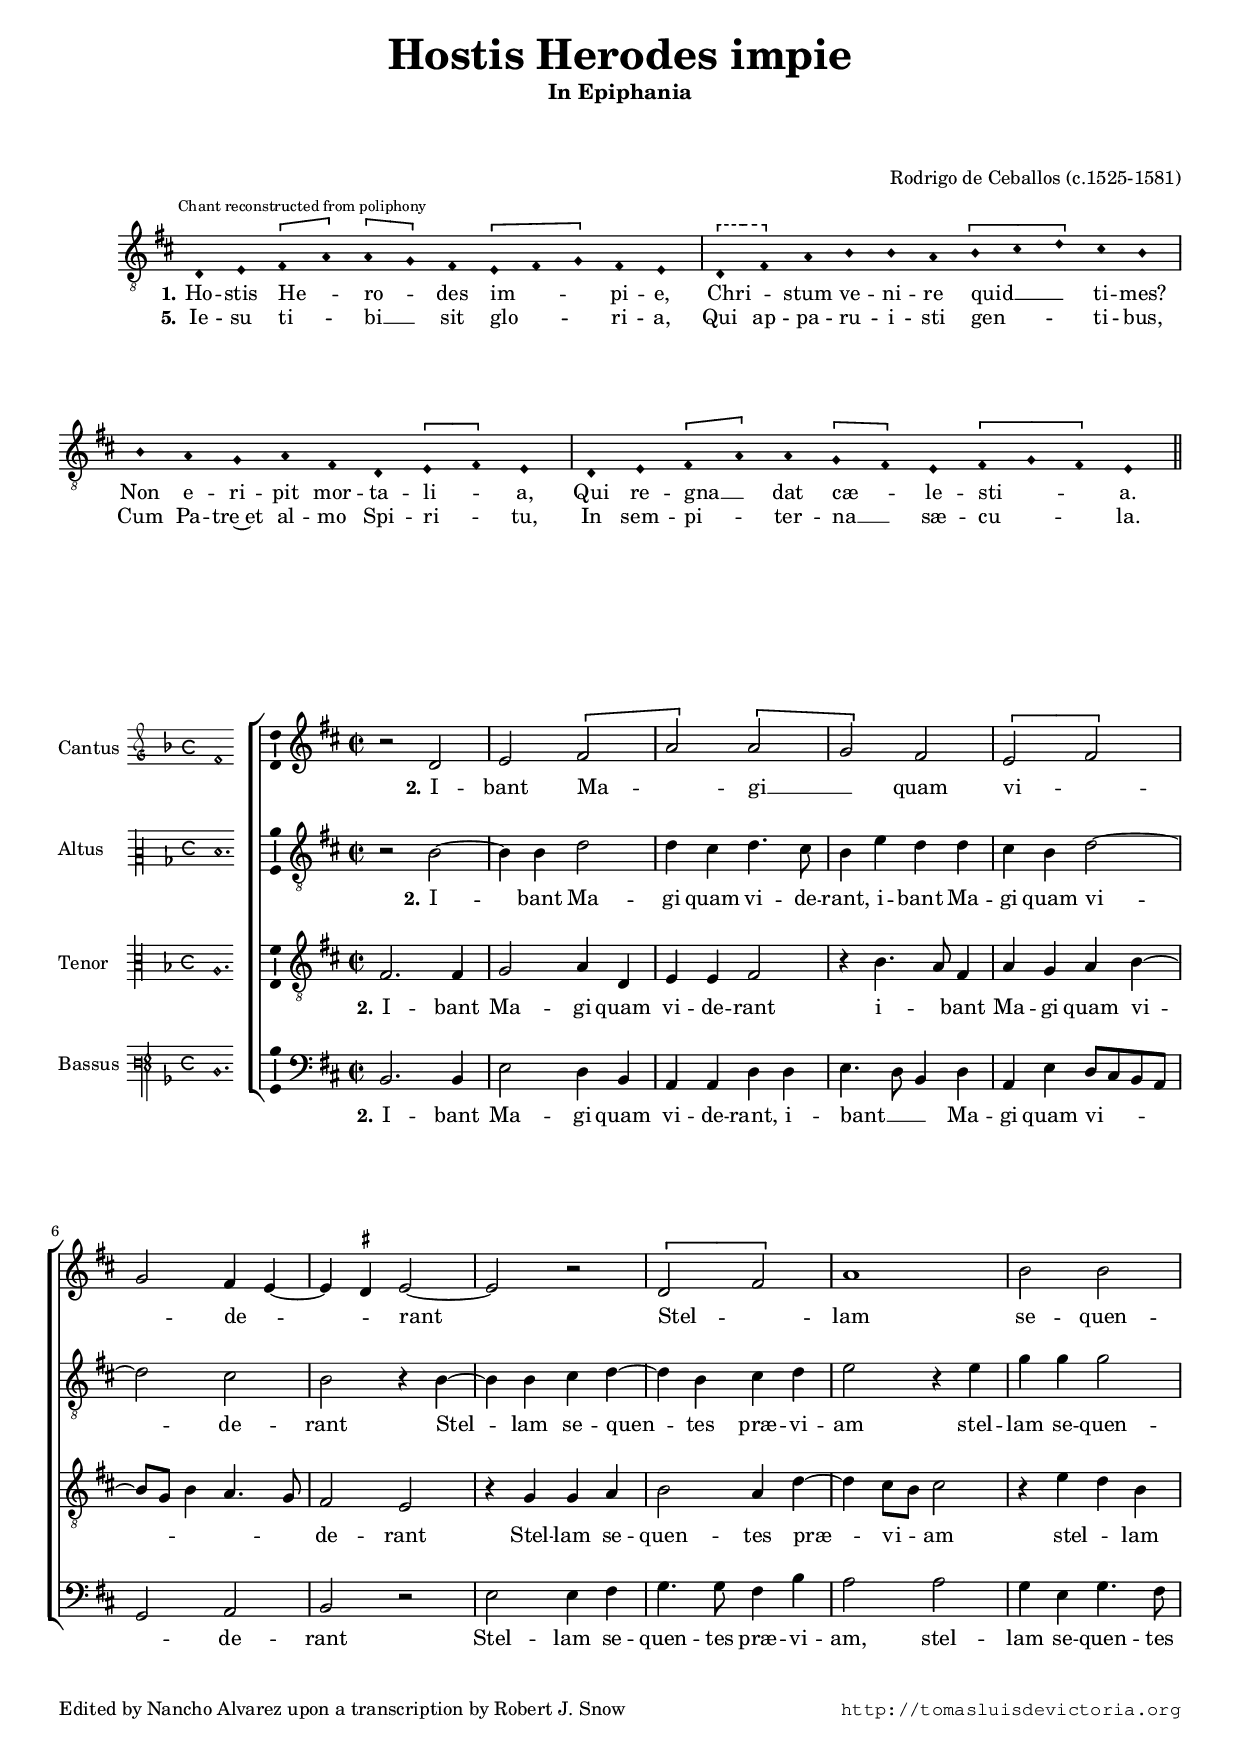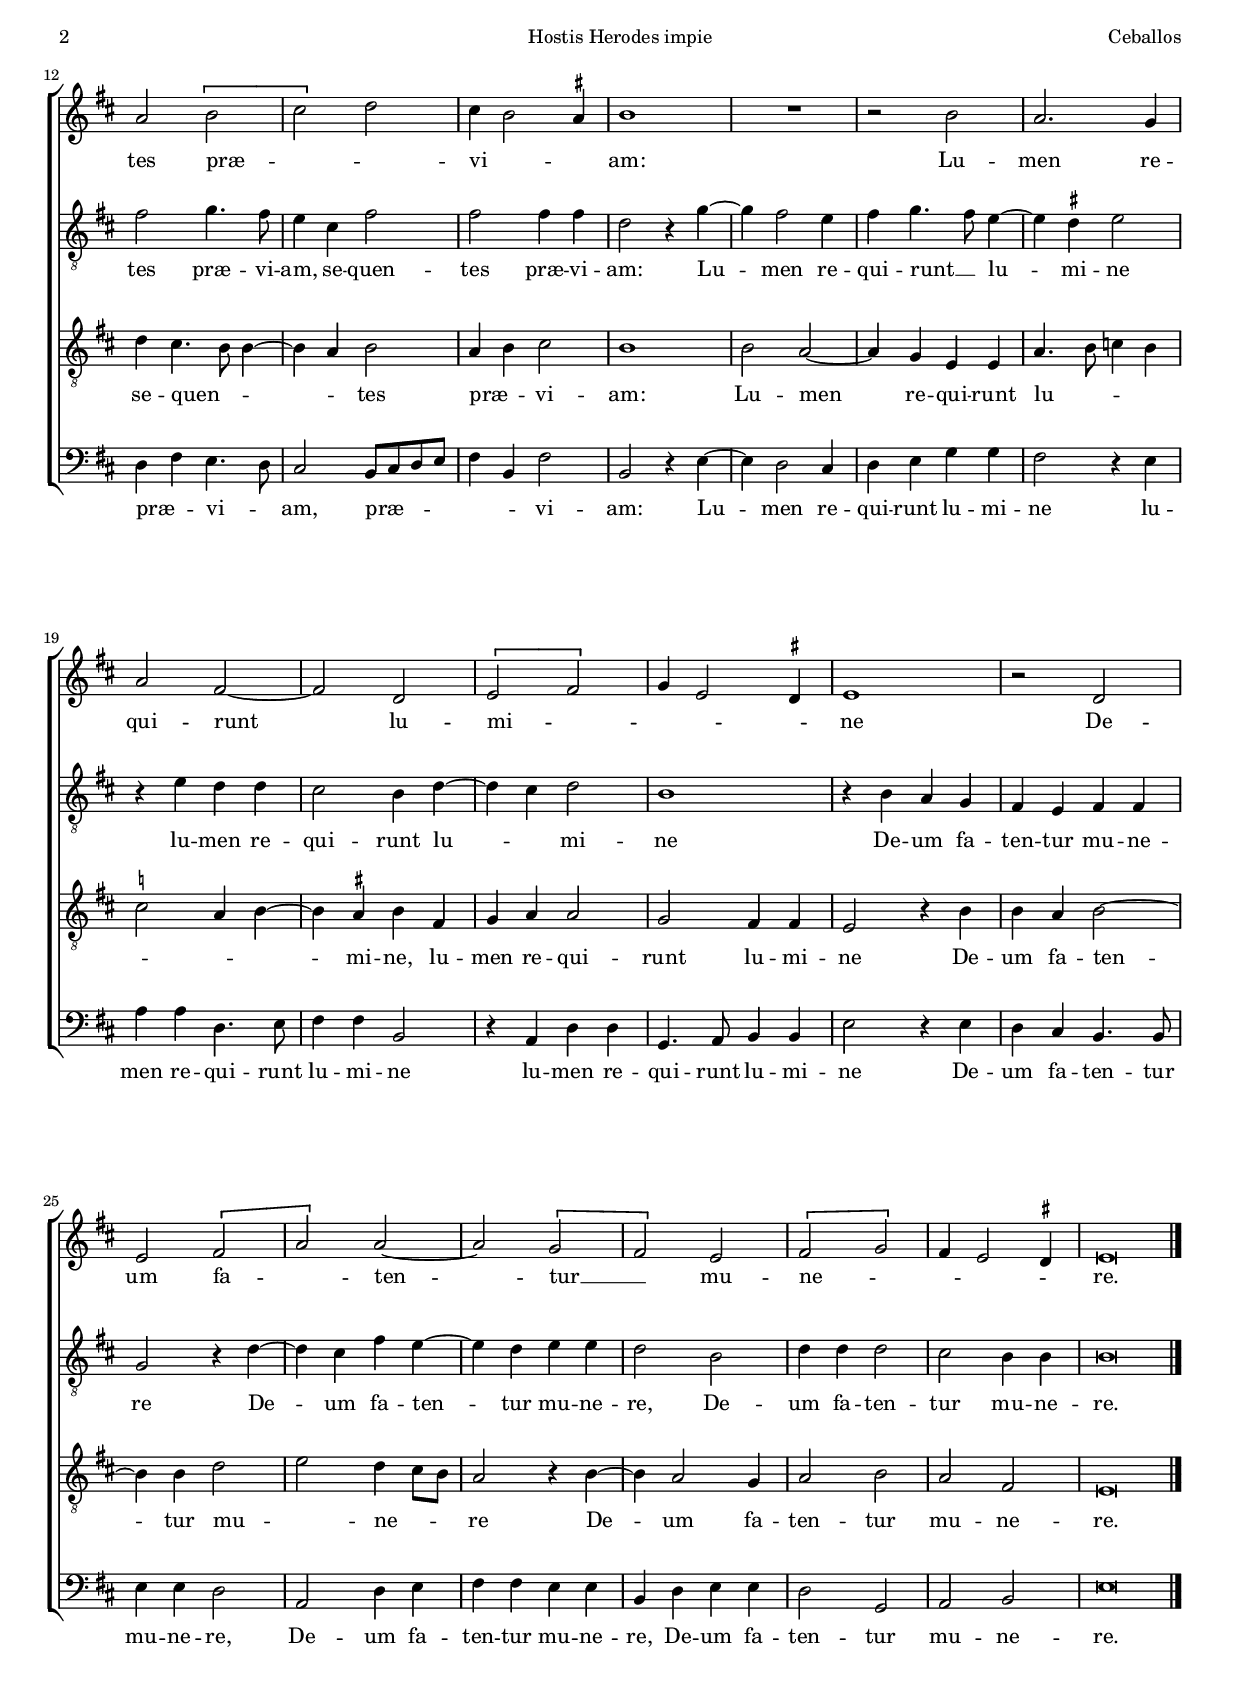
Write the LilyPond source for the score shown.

\version "2.22.0"

#(set-default-paper-size "a4")
#(set-global-staff-size 16.4)
#(ly:set-option 'point-and-click #f)
%mobile -s15.5 -i3.4

italicas=\override LyricText.font-shape = #'italic
rectas=\override LyricText.font-shape = #'upright
ss=\once \set suggestAccidentals = ##t
incipitwidth = 18
mtempo={\tempo 4 = 100}
mtempob={\tempo 4 = 50}
mt=#(define-music-function (offset) (number?) ; move lyric text
      #{ \once \override LyricText.X-offset = -$offset #})

htitle="Hostis Herodes impie"
hcomposer="Ceballos"

\header {
	title=\markup{\fontsize #3 "Hostis Herodes impie"}
	subtitle=\markup{"In Epiphania"}
	subsubtitle=\markup{\null \vspace #2 }
	composer="Rodrigo de Ceballos (c.1525-1581)"
        pdfauthor=\composer
	%opus="(-)"
%	poet=\markup{}
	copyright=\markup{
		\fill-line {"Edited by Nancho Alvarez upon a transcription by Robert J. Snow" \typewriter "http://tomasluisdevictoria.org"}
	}
%	tagline=""
}

\score {\transpose c a, {
<<
         \new Voice = "canto" {
                 \override Staff.TimeSignature.stencil = #'()
                 \override Stem.transparent = ##t
                 \set Score.timing = ##f
                 \override NoteHead.style = #'neomensural         
                 \clef "G_8" 
                 \key f \major
                 \override LigatureBracket.padding = #1
                 s4*0^\markup{\hspace #-2 \fontsize #-2 "Chant reconstructed from poliphony"}
                 f4 g \[a c'\] \[c' bes\] a \[g a bes\] a g \bar "|"
                 \once \override LigatureBracket.style=#'dashed-line
                 \[f a\] c' d' d' c' \[d' e' f'\] e' d' \bar "|" \break
                 d' c' bes c' a f \[g a\] g \bar "|"
                 f g \[a c'\] c' \[bes a\] g \[a bes a\] g
                 % debería acabar en fa,  por ejemplo \[a bes g\] f pero la polifonía está en sol
                 \bar "||"
         }
         \new Lyrics \lyricsto "canto" {
                 \set stanza = "1."
                 Ho -- stis He -- _ ro -- _ des im -- _ _ pi -- e,
                 \mt #1 Chri -- _ stum ve -- ni -- re quid __ _ _ ti -- mes?
                 Non e -- ri -- pit mor -- ta -- li -- _ a,
                 Qui re -- gna __ _ dat cæ -- _ le -- sti -- _ _ a.
         }
         \new Lyrics \lyricsto "canto" {
                 \set stanza = "5."
                 Ie -- su  ti -- _ bi __ _ sit glo -- _ _ ri -- a,
                 Qui ap -- pa -- ru -- i -- sti gen -- _ _ ti -- bus,
                 Cum Pa -- tre~et al -- mo Spi -- ri -- _ tu,
                 In sem -- pi -- _ ter -- na __ _ sæ -- cu -- _ _ la.
         }
>>
        }%transpose

\layout {
        %line-width=16\cm 
        indent=1.0\cm
        %ragged-right = ##f
}
}

%%%%%%%%%%%%%%%%%%%%%%%%%%%%%%%%%%%%%%%%%%%%%%%%%%%%



global={\key f \major \time 2/2
        \skip 1*31
        \bar "|."
}


cantus=\relative c'{
	r2 f
	g \[a
	c\] \[c
	bes\] a
	\[g a\]
	bes a4 g ~
	g \ss fis g2 ~
	g r
	\[f2 a\]
	c1
	d2 d
	c \[d
	e\] f
	e4 d2 \ss cis4
	d1
	R1
	r2 d
	c2. bes4
	c2 a ~
	a f
	\[g2 a\]
	bes4 g2 \ss fis4
	g1
	r2 f
	g2 \[a
	c\] c ~
	c \[bes 
	a\] g
	\[a bes\]
	a4 g2 \ss fis4
	g\breve*1/2
}

altus=\relative c'{
	r2 d ~
	d4 d f2
	f4 e f4. e8
	d4 g f f
	e d f2 ~
	f e
	d2 r4 d ~
	d d e f ~
	f d e f
	g2 r4 g
	bes bes bes2
	a bes4. a8
	g4 e a2
	a2 a4 a
	f2 r4 bes ~
	bes4 a2 g4
	a4 bes4. a8 g4 ~
	g \ss fis g2
	r4 g f f
	e2 d4 f ~
	f e f2
	d1
	r4 d c bes
	a g a a
	bes2 r4 f' ~
	f e a g ~
	g f g g
	f2 d
	f4 f f2
	e2 d4 d
	d\breve*1/2
}

tenor=\relative c'{
	a2. a4
	bes2 c4 f,
	g g a2
	r4 d4. c8 a4
	c4 bes c d ~
	d8 bes d4 c4. bes8
	a2 g
	r4 bes bes c
	d2 c4 f ~
	f e8 d e2
	r4 g f d
	f e4. d8 d4 ~
	d c d2
	c4 d e2
	d1
	d2 c ~
	c4 bes g g
	c4. d8 ees4 d
	\ss ees2 c4 d ~
	d \ss cis d a 
	bes c c2
	bes2 a4 a
	g2 r4 d'
	d4 c d2 ~
	d4 d f2
	g2 f4 e8 d
	c2 r4 d ~
	d c2 bes4
	c2 d
	c a
	g\breve*1/2
}

bassus=\relative c{
	d2. d4
	g2 f4 d
	c c f f
	g4. f8 d4 f
	c g' f8 e d c
	bes2 c
	d2 r
	g2 g4 a
	bes4. bes8 a4 d4 % Snow d2
	c2 c
	bes4 g bes4. a8
	f4 a g4. f8
	e2 d8 e f g
	a4 d, a'2
	d, r4 g ~
	g4 f2 e4
	f g bes bes
	a2 r4 g
	c4 c f,4. g8
	a4 a d,2 
	r4 c f f
	bes,4. c8 d4 d
	g2 r4 g
	f e d4. d8
	g4 g f2
	c f4 g 
	a a g g
	d f g g
	f2 bes,
	c d
	g\breve*1/2
}

textocantus=\lyricmode{
\set stanza = "2."
I -- bant Ma -- _ gi __ _ quam vi -- _ _ de -- _ _ rant
Stel -- _ lam se -- quen -- tes præ -- _ _ vi -- _ _ am:
Lu -- men re -- qui -- runt lu -- mi -- _ _ _ _ ne
De -- um fa -- _ ten -- tur __ _ mu -- ne -- _ _ _ _ re.
}

textoaltus=\lyricmode{
\set stanza = "2."
I -- bant Ma -- gi quam vi -- de -- rant,
i -- bant Ma -- gi quam vi -- de -- rant
Stel -- lam se -- quen -- tes præ -- vi -- am
stel -- lam se -- quen -- tes præ -- vi -- am,
se -- quen -- tes præ -- vi -- am:
Lu -- men re -- qui -- runt __ _ lu -- mi -- ne
lu -- men re -- qui -- runt lu -- _ mi -- ne
De -- um fa -- ten -- tur mu -- ne -- re
De -- um fa -- ten -- tur mu -- ne -- re,
De -- um fa -- ten -- tur mu -- ne -- re.
}

textotenor=\lyricmode{
\set stanza = "2."
I -- bant Ma -- gi quam vi -- de -- rant
i -- _ bant Ma -- gi quam vi -- _ _ _ _ de -- rant
Stel -- lam se -- quen -- tes præ -- vi -- _ am
\mt #.5 stel -- _ lam se -- quen -- _ _ _ tes
præ -- _ vi -- am:
Lu -- men re -- qui -- runt lu -- _ _ _ _ _ _ mi -- ne,
lu -- men re -- qui -- runt lu -- mi -- ne
De -- um fa -- ten -- tur mu -- _ ne -- _ _ re
De -- um fa -- ten -- tur mu -- ne -- re.
}

textobassus=\lyricmode{
\set stanza = "2."
I -- bant Ma -- gi quam vi -- de -- rant,
i -- bant __ _ _ Ma -- gi quam vi -- _ _ _ _ de -- rant
Stel -- lam se -- quen -- tes præ -- vi -- am,
stel -- lam se -- quen -- tes præ -- _ vi -- _ am,
præ -- _ _ _ _ _ vi -- am:
Lu -- men re -- qui -- runt lu -- mi -- ne
lu -- men re -- qui -- runt lu -- mi -- ne
lu -- men re -- qui -- runt lu -- mi -- ne
De -- um fa -- ten -- tur mu -- ne -- re,
De -- um fa -- ten -- tur mu -- ne -- re,
De -- um fa -- ten -- tur mu -- ne -- re.
}


incipitcantus=\markup{
	\score{
		{ 
		\set Staff.instrumentName="Cantus "
		\override NoteHead.style = #'neomensural
		\override Staff.TimeSignature.style = #'neomensural
		\cadenzaOn 
		\clef "petrucci-g"
		\key f \major
		\time 4/4
                f'1
		} 

	\layout { line-width=\incipitwidth indent = 0 }
	}
}

incipitaltus=\markup{
	\score{
		{ 
		\set Staff.instrumentName="Altus    "
		\override NoteHead.style = #'neomensural 
		\override Staff.TimeSignature.style = #'neomensural
		\cadenzaOn 
		\clef "petrucci-c2"
		\key f \major
		\time 4/4
                d'1.
		} 
	\layout { line-width=\incipitwidth indent = 0 }
	}
}


incipittenor=\markup{
	\score{
		{ 
		\set Staff.instrumentName="Tenor   "
		\override NoteHead.style = #'neomensural 
		\override Staff.TimeSignature.style = #'neomensural
		\cadenzaOn 
		\clef "petrucci-c3"
		\key f \major
		\time 4/4
                a1.
		} 
	\layout { line-width=\incipitwidth indent=0 }
	}
}

incipitbassus=\markup{
	\score{
		{ 
		\set Staff.instrumentName="Bassus "
		\override NoteHead.style = #'neomensural
		\override Staff.TimeSignature.style = #'neomensural
		\cadenzaOn 
		\clef "petrucci-f3"
		\key f \major
		\time 4/4
                d1.
		} 
	\layout { line-width=\incipitwidth indent = 0 }
	}
}

%\layout {
%       \context {\Voice
%               \remove Ligature_bracket_engraver
%               \consists Mensural_ligature_engraver
%       }
%       line-width=\incipitwidth
%       indent = 0
%}

\score {\transpose c' a{
\new ChoirStaff<<

	\new Staff <<\global
	\new Voice="v1" {
		\set Staff.instrumentName=\incipitcantus
		\clef "treble"
		\cantus }
	\new Lyrics \lyricsto "v1" {\textocantus }
	>>

	\new Staff <<\global
	\new Voice="v2" {
		\set Staff.instrumentName=\incipitaltus
		\clef "G_8"
		\altus }
	\new Lyrics \lyricsto "v2" {\textoaltus }
	>>
	
	\new Staff <<\global
	\new Voice="v3" {
		\set Staff.instrumentName=\incipittenor
		\clef "G_8"
		\tenor }
	\new Lyrics \lyricsto "v3" {\textotenor }
	>>

	\new Staff <<\global
	\new Voice="v4" {
		\set Staff.instrumentName=\incipitbassus
		\clef "bass"
		\bassus }
	\new Lyrics \lyricsto "v4" {\textobassus }
	>>
	
>>

	} % transpose

\layout{ 
	\context {\Lyrics 
		\override VerticalAxisGroup.staff-affinity = #UP
		\override VerticalAxisGroup.nonstaff-relatedstaff-spacing =
			#'((basic-distance . 0) (minimum-distance . 0) (padding . 1))
		\override LyricText.font-size = #1.2
		\override LyricHyphen.minimum-distance = #0.5
	}
	\context {\Score 
		tempoHideNote = ##t
		\override BarNumber.padding = #2 
	}
	\context {\Voice 
		%melismaBusyProperties = #'()
		%autoBeaming = ##f
	}
	\context {\Staff 
                %\RemoveEmptyStaves
                %\override VerticalAxisGroup.remove-first = ##t
		\override VerticalAxisGroup.staff-staff-spacing =
			#'((basic-distance . 11) (minimum-distance . 0) (padding . 1))
		\consists Ambitus_engraver 
		\override LigatureBracket.padding = #1
	}
}

%\midi { \mtempo }

}


\paper{
	evenHeaderMarkup=\markup  \fill-line { \fromproperty #'page:page-number-string \htitle \hcomposer }
	oddHeaderMarkup= \markup  \fill-line { \on-the-fly #not-first-page \hcomposer \on-the-fly #not-first-page \htitle \on-the-fly #not-first-page \fromproperty #'page:page-number-string }
	%system-count=20
	%page-count = 8
	ragged-last-bottom = ##f
	indent=3.4\cm
	system-system-spacing =
	#'((basic-distance . 20) (minimum-distance . 0) (padding . 5))
	top-system-spacing = % header
	#'((basic-distance . 8) (minimum-distance . 0) (padding . 0))
	last-bottom-spacing = % footer
	#'((basic-distance . 12) (minimum-distance . 0) (padding . 0))
	markup-system-spacing.padding = #1.5
}
